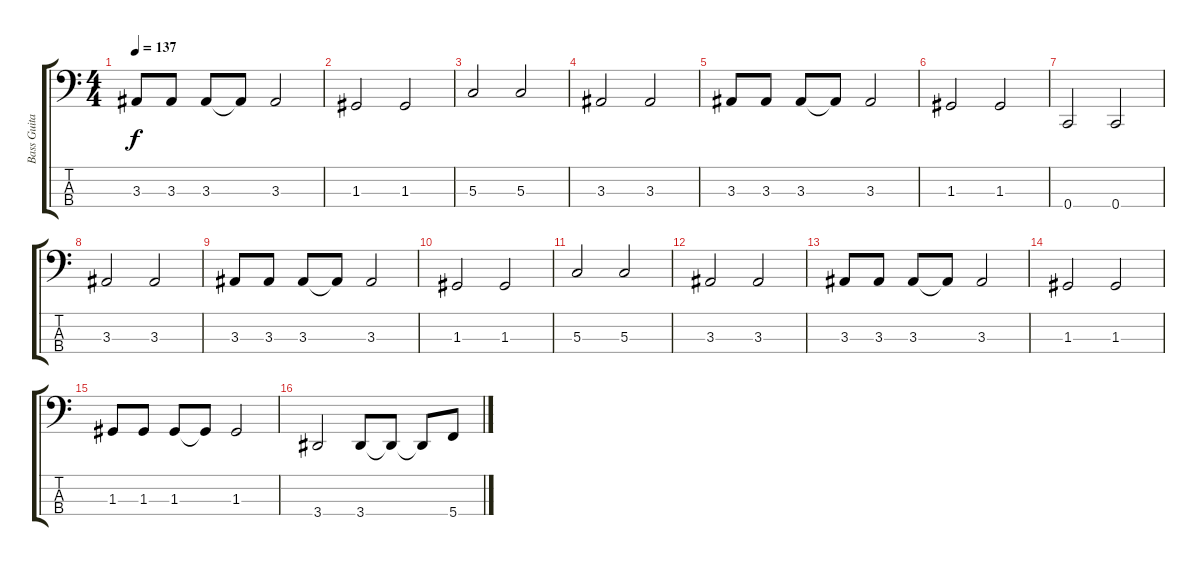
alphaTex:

\track ("Bass Guitar" "Bass Guita") {instrument electricbassfinger}
\staff {score tabs}
\tuning (F2 C2 G1 C1) {hide}
\ts (4 4)
\tempo 137
\clef f4
\ks c
3.3.8{dy f} 3.3.8 3.3.8 3.3{t}.8 3.3.2 |
1.3.2 1.3.2 |
5.3.2 5.3.2 |
3.3.2 3.3.2 |
3.3.8 3.3.8 3.3.8 3.3{t}.8 3.3.2 |
1.3.2 1.3.2 |
0.4.2 0.4.2 |
3.3.2 3.3.2 |
3.3.8 3.3.8 3.3.8 3.3{t}.8 3.3.2 |
1.3.2 1.3.2 |
5.3.2 5.3.2 |
3.3.2 3.3.2 |
3.3.8 3.3.8 3.3.8 3.3{t}.8 3.3.2 |
1.3.2 1.3.2 |
1.3.8 1.3.8 1.3.8 1.3{t}.8 1.3.2 |
3.4.2 3.4.8 3.4{t}.8 3.4{t}.8 5.4.8
